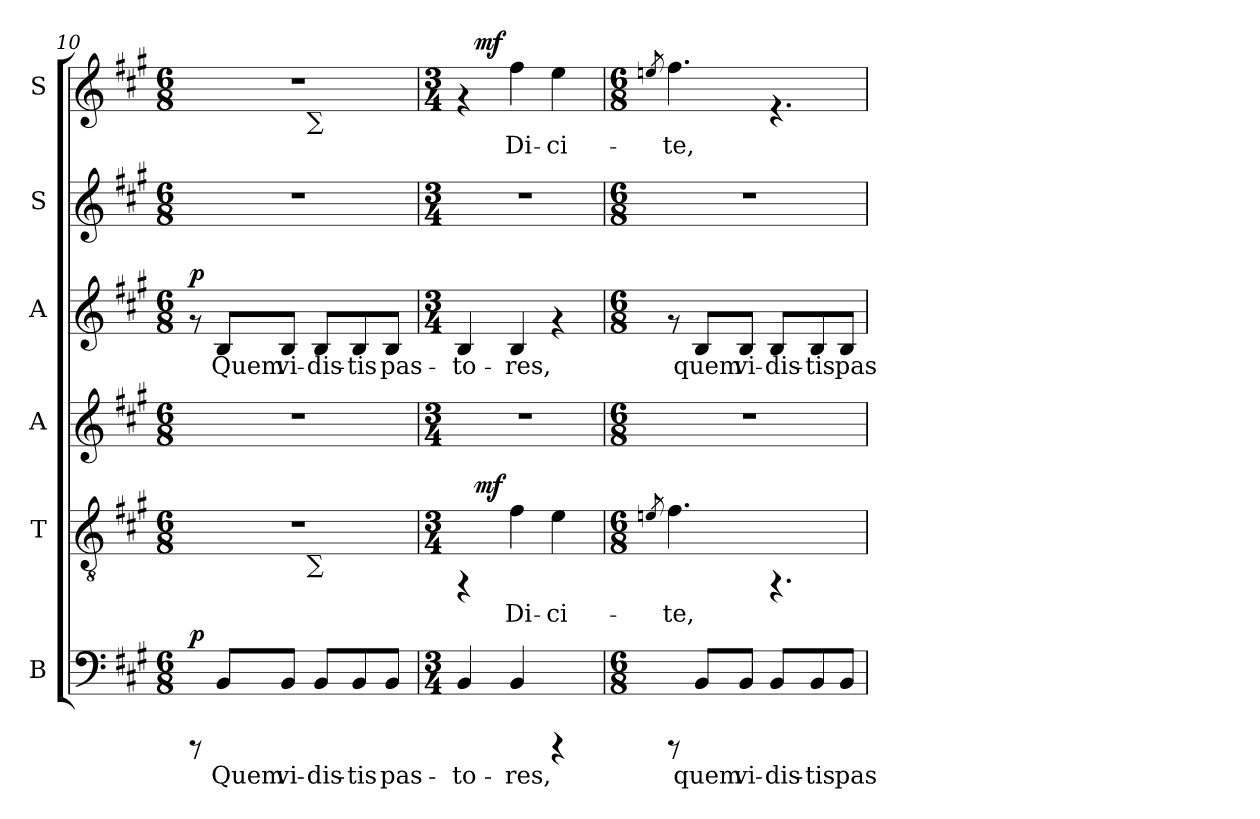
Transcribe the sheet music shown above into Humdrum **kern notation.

**kern	**text	**dynam	**kern	**text	**dynam	**kern	**kern	**text	**dynam	**kern	**kern	**text	**dynam
*part6	*part6	*part6	*part5	*part5	*part5	*part4	*part3	*part3	*part3	*part2	*part1	*part1	*part1
*staff6	*staff6	*staff6	*staff5	*staff5	*staff5	*staff4	*staff3	*staff3	*staff3	*staff2	*staff1	*staff1	*staff1
*I"B	*	*	*I"T	*	*	*I"A	*I"A	*	*	*I"S	*I"S	*	*
*I'B	*	*	*I'T	*	*	*I'A	*I'A	*	*	*I'S	*I'S	*	*
!!LO:PB:g=z
*clefF4	*	*	*clefGv2	*	*	*clefG2	*clefG2	*	*	*clefG2	*clefG2	*	*
*k[f#c#g#]	*	*	*k[f#c#g#]	*	*	*k[f#c#g#]	*k[f#c#g#]	*	*	*k[f#c#g#]	*k[f#c#g#]	*	*
*A:	*	*	*A:	*	*	*A:	*A:	*	*	*A:	*A:	*	*
*M6/8	*	*	*M6/8	*	*	*M6/8	*M6/8	*	*	*M6/8	*M6/8	*	*
=10	=10	=10	=10	=10	=10	=10	=10	=10	=10	=10	=10	=10	=10
!	!	!LO:DY:b	!	!	!	!	!	!	!LO:DY:b	!	!	!	!
*	*	*	*^	*	*	*	*	*	*	*	*^	*	*
8rCCC	.	p	2.r	4ryy	.	.	2.r	8rf	.	p	2.r	2.r	4ryy	.	.
!	!LO:LY:b:cj	!	!	!	!	!	!	!	!LO:LY:b:cj	!	!	!	!	!	!
8BB/L	Quem	.	.	.	.	.	.	8B/L	Quem	.	.	.	.	.	.
!	!LO:LY:b:cj	!	!	!	!	!	!	!	!LO:LY:b:cj	!	!	!	!	!	!
8BB/J	vi-	.	.	16..ryy	.	.	.	8B/J	vi-	.	.	.	16..ryy	.	.
!	!	!	!	!	!	!	!	!	!	!	!	!	!LO:TX:b:t=∑	!	!
!	!	!	!	!LO:TX:b:t=∑	!	!	!	!	!	!	!	!	!	!	!
.	.	.	.	4ryy	.	.	.	.	.	.	.	.	4ryy	.	.
!	!LO:LY:b:cj	!	!	!	!	!	!	!	!LO:LY:b:cj	!	!	!	!	!	!
8BB/L	-dis-	.	.	.	.	.	.	8B/L	-dis-	.	.	.	.	.	.
!	!LO:LY:b:cj	!	!	!	!	!	!	!	!LO:LY:b:cj	!	!	!	!	!	!
8BB/	-tis	.	.	.	.	.	.	8B/	-tis	.	.	.	.	.	.
.	.	.	.	8ryy	.	.	.	.	.	.	.	.	8ryy	.	.
!	!LO:LY:b:cj	!	!	!	!	!	!	!	!LO:LY:b:cj	!	!	!	!	!	!
8BB/J	pas-	.	.	.	.	.	.	8B/J	pas-	.	.	.	.	.	.
.	.	.	.	64ryy	.	.	.	.	.	.	.	.	64ryy	.	.
=11	=11	=11	=11	=11	=11	=11	=11	=11	=11	=11	=11	=11	=11	=11	=11
*M3/4	*	*	*M3/4	*	*	*	*M3/4	*M3/4	*	*	*M3/4	*M3/4	*	*	*
!	!LO:LY:b:cj	!	!	!	!	!	!	!	!LO:LY:b:cj	!	!	!	!	!	!
4BB/	-to-	.	4rFF	16ryy	.	.	2.r	4B/	-to-	.	2.r	4rf	16ryy	.	.
!	!	!	!	!	!	!LO:DY:b	!	!	!	!	!	!	!	!	!LO:DY:b
.	.	.	.	2ryy	.	mf	.	.	.	.	.	.	2ryy	.	mf
!	!LO:LY:b:cj	!	!	!	!LO:LY:b:cj	!	!	!	!LO:LY:b:cj	!	!	!	!	!LO:LY:b:cj	!
4BB/	-res,	.	4f#\	.	Di-	.	.	4B/	-res,	.	.	4ff#\	.	Di-	.
!	!	!	!	!	!LO:LY:b:cj	!	!	!	!	!	!	!	!	!LO:LY:b:cj	!
4rCCC	.	.	4e\	.	-ci-	.	.	4rf	.	.	.	4ee\	.	-ci-	.
.	.	.	.	8.ryy	.	.	.	.	.	.	.	.	8.ryy	.	.
*	*	*	*v	*v	*	*	*	*	*	*	*	*v	*v	*	*
=12	=12	=12	=12	=12	=12	=12	=12	=12	=12	=12	=12	=12	=12
*M6/8	*	*	*M6/8	*	*	*M6/8	*M6/8	*	*	*M6/8	*M6/8	*	*
.	.	.	8qen/	.	.	.	.	.	.	.	8qeen/	.	.
!	!	!	!	!LO:LY:b:cj	!	!	!	!	!	!	!	!LO:LY:b:cj	!
8rCCC	.	.	4.f#\	-te,	.	2.r	8rf	.	.	2.r	4.ff#\	-te,	.
!	!LO:LY:b:cj	!	!	!	!	!	!	!LO:LY:b:cj	!	!	!	!	!
8BB/L	quem	.	.	.	.	.	8B/L	quem	.	.	.	.	.
!	!LO:LY:b:cj	!	!	!	!	!	!	!LO:LY:b:cj	!	!	!	!	!
8BB/J	vi-	.	.	.	.	.	8B/J	vi-	.	.	.	.	.
!	!LO:LY:b:cj	!	!	!	!	!	!	!LO:LY:b:cj	!	!	!	!	!
8BB/L	-dis-	.	4.rFF	.	.	.	8B/L	-dis-	.	.	4.rf	.	.
!	!LO:LY:b:cj	!	!	!	!	!	!	!LO:LY:b:cj	!	!	!	!	!
8BB/	-tis	.	.	.	.	.	8B/	-tis	.	.	.	.	.
!	!LO:LY:b:cj	!	!	!	!	!	!	!LO:LY:b:cj	!	!	!	!	!
8BB/J	pas-	.	.	.	.	.	8B/J	pas-	.	.	.	.	.
=	=	=	=	=	=	=	=	=	=	=	=	=	=
*-	*-	*-	*-	*-	*-	*-	*-	*-	*-	*-	*-	*-	*-
